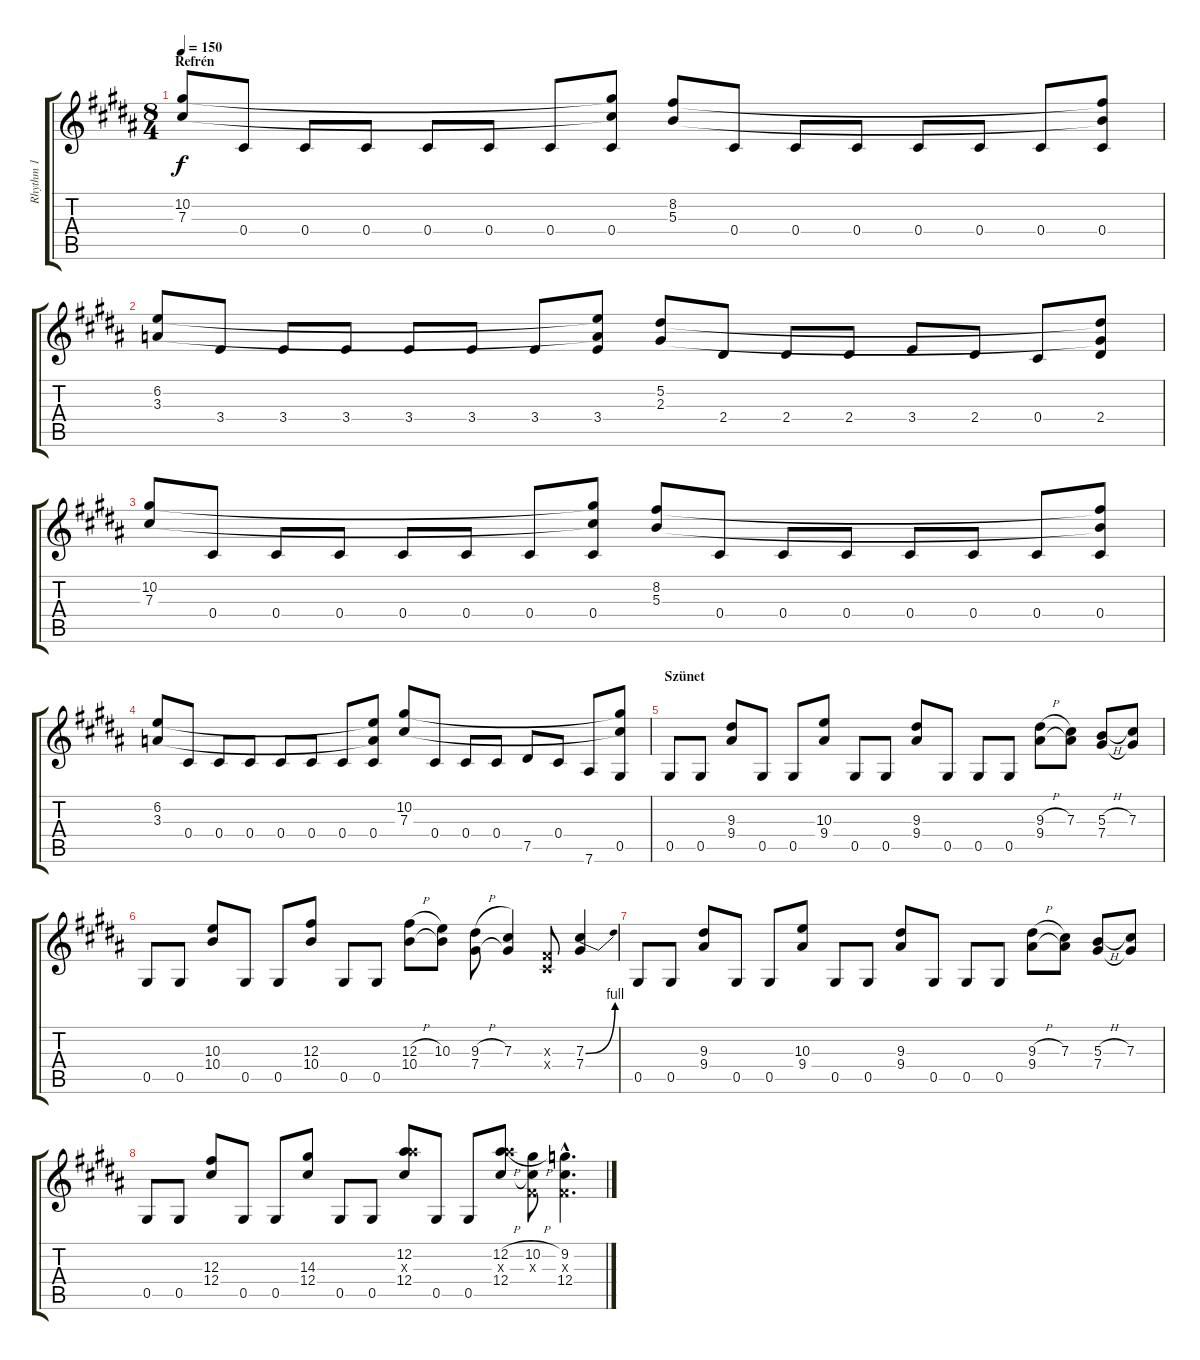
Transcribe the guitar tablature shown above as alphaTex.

\track ("Rhythm 1" "Rhythm 1") {instrument overdrivenguitar}
\staff {score tabs}
\tuning (Eb4 Bb3 Gb3 Db3 Ab2 Eb2) {hide}
\ts (8 4)
\section ("" "Refrén")
\tempo 150
\clef g2
\ks g#minor
(10.2 7.3).8{dy f} 0.4.8 0.4.8 0.4.8 0.4.8 0.4.8 0.4.8 (10.2{t} 7.3{t} 0.4).8 (8.2 5.3).8 0.4.8 0.4.8 0.4.8 0.4.8 0.4.8 0.4.8 (8.2{t} 5.3{t} 0.4).8 |
(6.2 3.3).8 3.4.8 3.4.8 3.4.8 3.4.8 3.4.8 3.4.8 (6.2{t} 3.3{t} 3.4).8 (5.2 2.3).8 2.4.8 2.4.8 2.4.8 3.4.8 2.4.8 0.4.8 (5.2{t} 2.3{t} 2.4).8 |
(10.2 7.3).8 0.4.8 0.4.8 0.4.8 0.4.8 0.4.8 0.4.8 (10.2{t} 7.3{t} 0.4).8 (8.2 5.3).8 0.4.8 0.4.8 0.4.8 0.4.8 0.4.8 0.4.8 (8.2{t} 5.3{t} 0.4).8 |
(6.2 3.3).8 0.4.8 0.4.8 0.4.8 0.4.8 0.4.8 0.4.8 (6.2{t} 3.3{t} 0.4).8 (10.2 7.3).8 0.4.8 0.4.8 0.4.8 7.5.8 0.4.8 7.6.8 (10.2{t} 7.3{t} 0.5).8 |
\section ("" "Szünet")
0.5.8 0.5.8 (9.3 9.4).8 0.5.8 0.5.8 (10.3 9.4).8 0.5.8 0.5.8 (9.3 9.4).8 0.5.8 0.5.8 0.5.8 (9.3{h} 9.4).8 (7.3 9.4{t}).8 (5.3{h} 7.4).8 (7.3 7.4{t}).8 |
0.5.8 0.5.8 (10.3 10.4).8 0.5.8 0.5.8 (12.3 10.4).8 0.5.8 0.5.8 (12.3{h} 10.4).8 (10.3 10.4{t}).8 (9.3{h} 7.4).8 (7.3 7.4{t}).4 (0.3{x} 0.4{x}).8 (7.3{be (bend 0 0 60 4)} 7.4).4 |
0.5.8 0.5.8 (9.3 9.4).8 0.5.8 0.5.8 (10.3 9.4).8 0.5.8 0.5.8 (9.3 9.4).8 0.5.8 0.5.8 0.5.8 (9.3{h} 9.4).8 (7.3 9.4{t}).8 (5.3{h} 7.4).8 (7.3 7.4{t}).8 |
0.5.8 0.5.8 (12.3 12.4).8 0.5.8 0.5.8 (14.3 12.4).8 0.5.8 0.5.8 (12.2 16.3{x} 12.4).8 0.5.8 0.5.8 (12.2{h} 16.3{x} 12.4).8 (10.2{h} 0.3{x} 12.4{t}).8 (9.2{hac} 0.3{hac x} 12.4{hac}).4{d}
